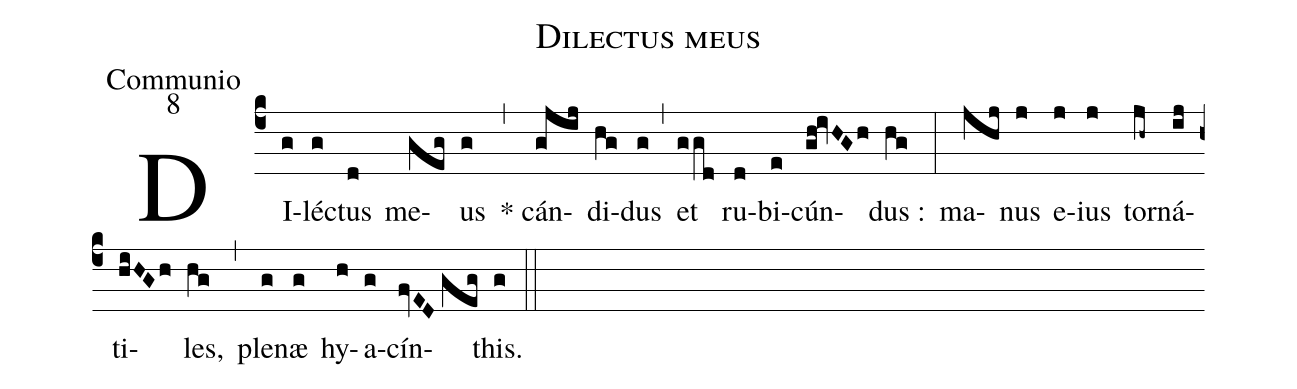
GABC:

name:Dilectus meus;
office-part:Communio;
mode:8;
%%
(c4) DI(g)lé(g)ctus(d) me(geg)us(g) (,) * cán(gjij)di(hg)dus(g) (,) et(ggd) ru(d)bi(e)cún(gh!ivHGh)dus :(hg) (:) ma(jhj)nus(j) e(j)ius(j) tor(jh~)ná(ij)ti(hiHGh)les,(hg) (,) ple(g)næ(g) hy(h)a(g)cín(fvED//geg)this.(g) (::)
